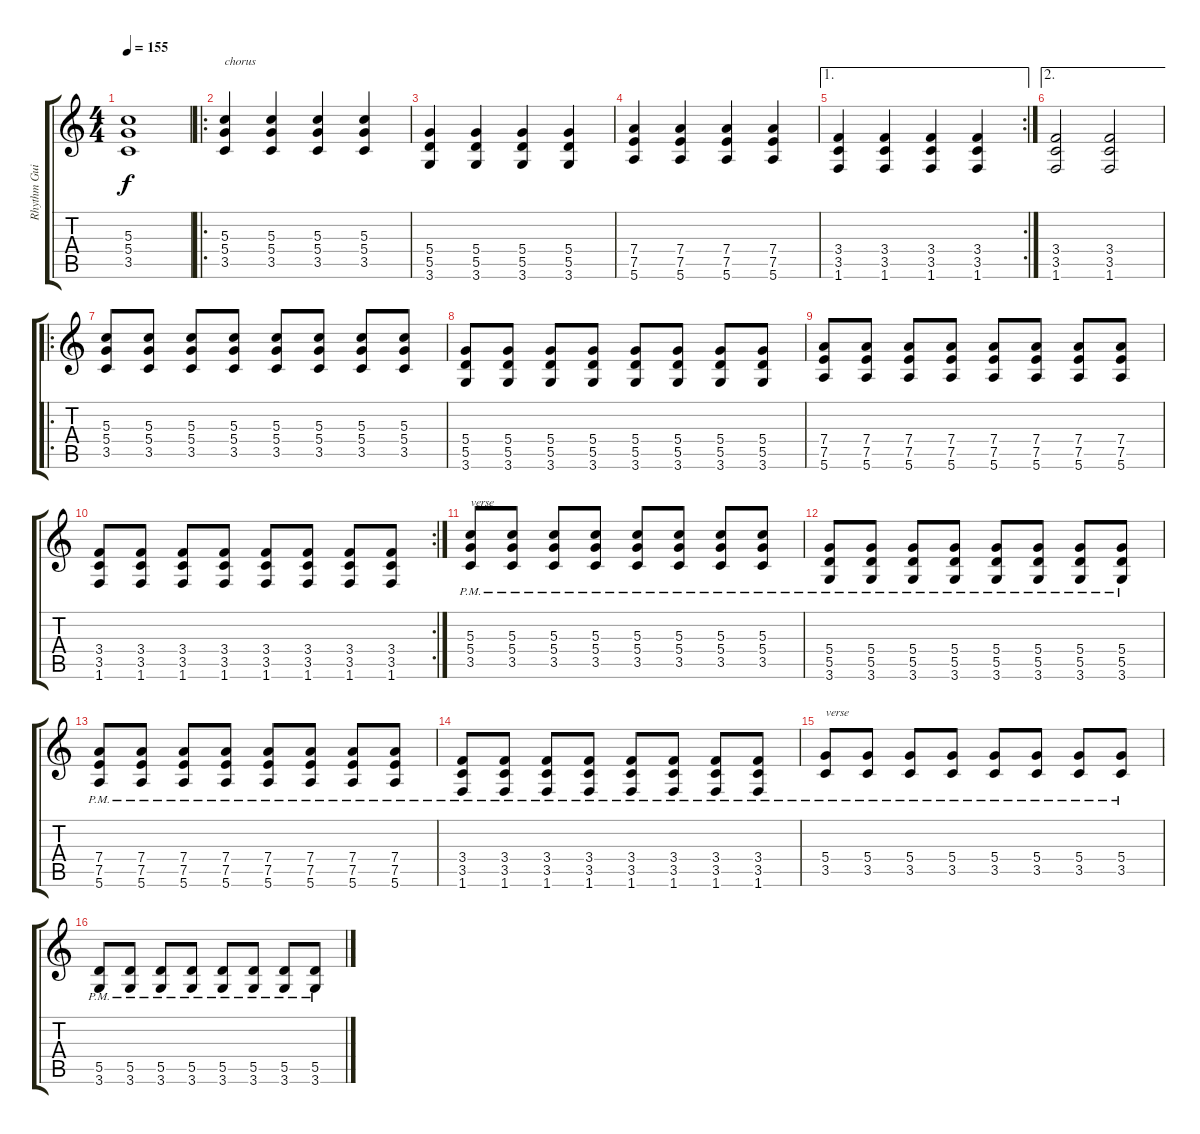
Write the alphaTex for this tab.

\track ("Rhythm Guitar" "Rhythm Gui") {instrument distortionguitar}
\staff {score tabs}
\tuning (E4 B3 G3 D3 A2 E2) {hide}
\ts (4 4)
\tempo 155
\clef g2
\ks c
(5.3 5.4 3.5).1{dy f} |
\ro
(5.3 5.4 3.5).4{txt "chorus"} (5.3 5.4 3.5).4 (5.3 5.4 3.5).4 (5.3 5.4 3.5).4 |
(5.4 5.5 3.6).4 (5.4 5.5 3.6).4 (5.4 5.5 3.6).4 (5.4 5.5 3.6).4 |
(7.4 7.5 5.6).4 (7.4 7.5 5.6).4 (7.4 7.5 5.6).4 (7.4 7.5 5.6).4 |
\ae 1
\rc 2
(3.4 3.5 1.6).4 (3.4 3.5 1.6).4 (3.4 3.5 1.6).4 (3.4 3.5 1.6).4 |
\ae 2
(3.4 3.5 1.6).2 (3.4 3.5 1.6).2 |
\ro
(5.3 5.4 3.5).8 (5.3 5.4 3.5).8 (5.3 5.4 3.5).8 (5.3 5.4 3.5).8 (5.3 5.4 3.5).8 (5.3 5.4 3.5).8 (5.3 5.4 3.5).8 (5.3 5.4 3.5).8 |
(5.4 5.5 3.6).8 (5.4 5.5 3.6).8 (5.4 5.5 3.6).8 (5.4 5.5 3.6).8 (5.4 5.5 3.6).8 (5.4 5.5 3.6).8 (5.4 5.5 3.6).8 (5.4 5.5 3.6).8 |
(7.4 7.5 5.6).8 (7.4 7.5 5.6).8 (7.4 7.5 5.6).8 (7.4 7.5 5.6).8 (7.4 7.5 5.6).8 (7.4 7.5 5.6).8 (7.4 7.5 5.6).8 (7.4 7.5 5.6).8 |
\rc 2
(3.4 3.5 1.6).8 (3.4 3.5 1.6).8 (3.4 3.5 1.6).8 (3.4 3.5 1.6).8 (3.4 3.5 1.6).8 (3.4 3.5 1.6).8 (3.4 3.5 1.6).8 (3.4 3.5 1.6).8 |
(5.3{pm} 5.4{pm} 3.5{pm}).8{txt "verse"} (5.3{pm} 5.4{pm} 3.5{pm}).8 (5.3{pm} 5.4{pm} 3.5{pm}).8 (5.3{pm} 5.4{pm} 3.5{pm}).8 (5.3{pm} 5.4{pm} 3.5{pm}).8 (5.3{pm} 5.4{pm} 3.5{pm}).8 (5.3{pm} 5.4{pm} 3.5{pm}).8 (5.3{pm} 5.4{pm} 3.5{pm}).8 |
(5.4{pm} 5.5{pm} 3.6{pm}).8 (5.4{pm} 5.5{pm} 3.6{pm}).8 (5.4{pm} 5.5{pm} 3.6{pm}).8 (5.4{pm} 5.5{pm} 3.6{pm}).8 (5.4{pm} 5.5{pm} 3.6{pm}).8 (5.4{pm} 5.5{pm} 3.6{pm}).8 (5.4{pm} 5.5{pm} 3.6{pm}).8 (5.4{pm} 5.5{pm} 3.6{pm}).8 |
(7.4{pm} 7.5{pm} 5.6{pm}).8 (7.4{pm} 7.5{pm} 5.6{pm}).8 (7.4{pm} 7.5{pm} 5.6{pm}).8 (7.4{pm} 7.5{pm} 5.6{pm}).8 (7.4{pm} 7.5{pm} 5.6{pm}).8 (7.4{pm} 7.5{pm} 5.6{pm}).8 (7.4{pm} 7.5{pm} 5.6{pm}).8 (7.4{pm} 7.5{pm} 5.6{pm}).8 |
(3.4{pm} 3.5{pm} 1.6{pm}).8 (3.4{pm} 3.5{pm} 1.6{pm}).8 (3.4{pm} 3.5{pm} 1.6{pm}).8 (3.4{pm} 3.5{pm} 1.6{pm}).8 (3.4{pm} 3.5{pm} 1.6{pm}).8 (3.4{pm} 3.5{pm} 1.6{pm}).8 (3.4{pm} 3.5{pm} 1.6{pm}).8 (3.4{pm} 3.5{pm} 1.6{pm}).8 |
(5.4{pm} 3.5{pm}).8{txt "verse"} (5.4{pm} 3.5{pm}).8 (5.4{pm} 3.5{pm}).8 (5.4{pm} 3.5{pm}).8 (5.4{pm} 3.5{pm}).8 (5.4{pm} 3.5{pm}).8 (5.4{pm} 3.5{pm}).8 (5.4{pm} 3.5{pm}).8 |
(5.5{pm} 3.6{pm}).8 (5.5{pm} 3.6{pm}).8 (5.5{pm} 3.6{pm}).8 (5.5{pm} 3.6{pm}).8 (5.5{pm} 3.6{pm}).8 (5.5{pm} 3.6{pm}).8 (5.5{pm} 3.6{pm}).8 (5.5{pm} 3.6{pm}).8
